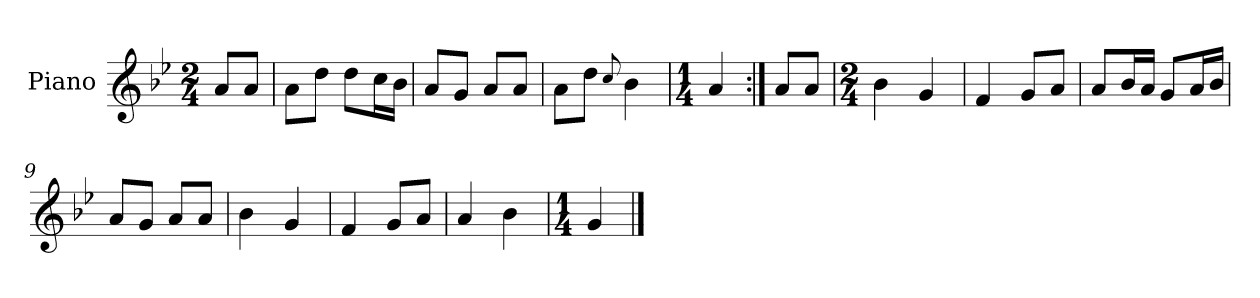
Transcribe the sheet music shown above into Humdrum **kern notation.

**kern
*part1
*staff1
*I"Piano
*I'Pno.
*clefG2
*k[b-e-]
*M2/4
=
8a/L
8a/J
=1
8a\L
8dd\J
8dd\L
16cc\L
16b-\JJ
=2
8a/L
8g/J
8a/L
8a/J
=3
8a\L
8dd\J
8qqcc/
4b-\
=4
*M1/4
4a/
=5:|!
8a/L
8a/J
=6
*M2/4
4b-\
4g/
=7
4f/
8g/L
8a/J
=8
8a/L
16b-/L
16a/JJ
8g/L
16a/L
16b-/JJ
!!LO:LB:g=z
=9
8a/L
8g/J
8a/L
8a/J
=10
4b-\
4g/
=11
4f/
8g/L
8a/J
=12
4a/
4b-\
=13
*M1/4
4g/
==
*-
